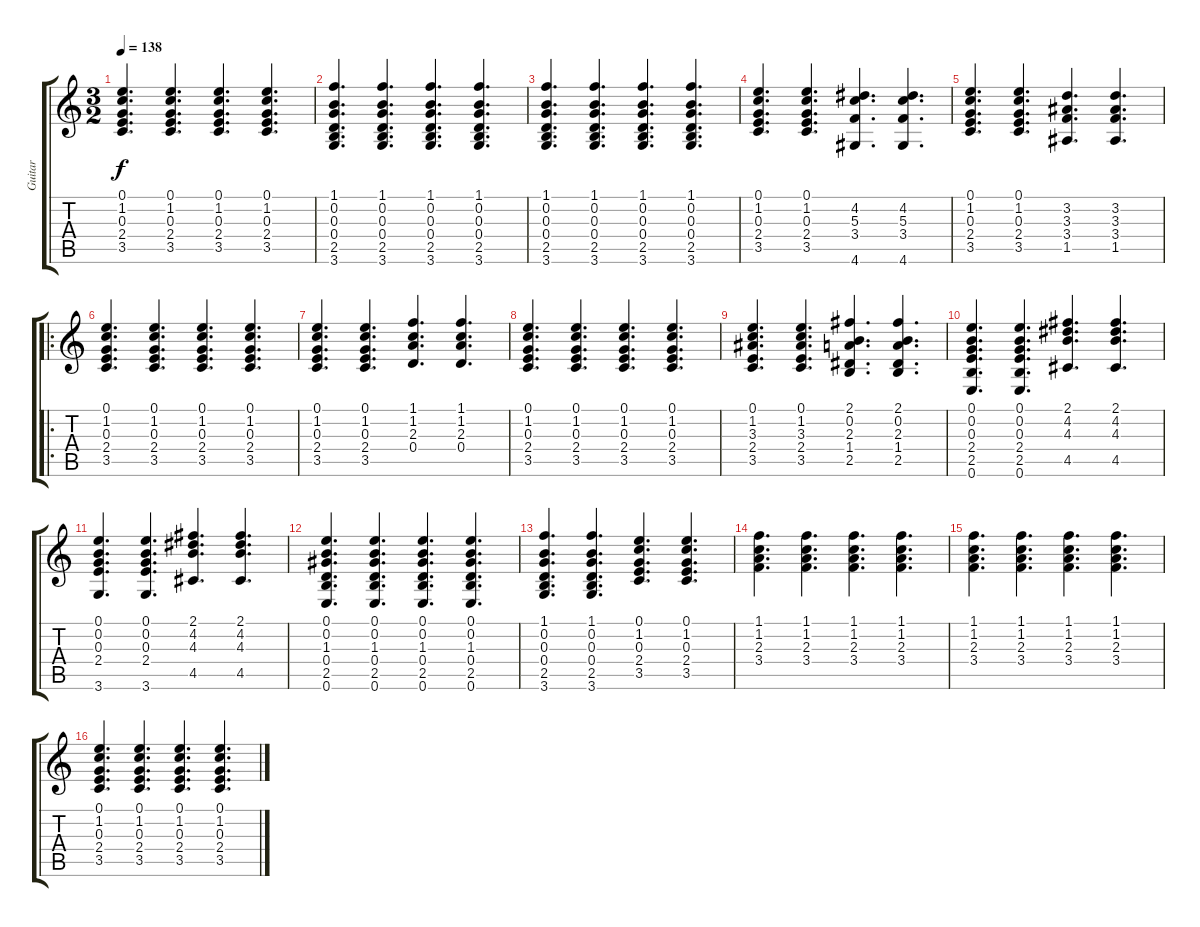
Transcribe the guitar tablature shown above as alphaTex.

\track ("Guitar" "Guitar") {instrument electricguitarjazz}
\staff {score tabs}
\tuning (E4 B3 G3 D3 A2 E2) {hide}
\ts (3 2)
\tempo 138
\clef g2
\ks c
(0.1 1.2 0.3 2.4 3.5).4{d dy f} (0.1 1.2 0.3 2.4 3.5).4{d} (0.1 1.2 0.3 2.4 3.5).4{d} (0.1 1.2 0.3 2.4 3.5).4{d} |
(1.1 0.2 0.3 0.4 2.5 3.6).4{d} (1.1 0.2 0.3 0.4 2.5 3.6).4{d} (1.1 0.2 0.3 0.4 2.5 3.6).4{d} (1.1 0.2 0.3 0.4 2.5 3.6).4{d} |
(1.1 0.2 0.3 0.4 2.5 3.6).4{d} (1.1 0.2 0.3 0.4 2.5 3.6).4{d} (1.1 0.2 0.3 0.4 2.5 3.6).4{d} (1.1 0.2 0.3 0.4 2.5 3.6).4{d} |
(0.1 1.2 0.3 2.4 3.5).4{d} (0.1 1.2 0.3 2.4 3.5).4{d} (4.2 5.3 3.4 4.6).4{d} (4.2 5.3 3.4 4.6).4{d} |
(0.1 1.2 0.3 2.4 3.5).4{d} (0.1 1.2 0.3 2.4 3.5).4{d} (3.2 3.3 3.4 1.5).4{d} (3.2 3.3 3.4 1.5).4{d} |
\ro
(0.1 1.2 0.3 2.4 3.5).4{d} (0.1 1.2 0.3 2.4 3.5).4{d} (0.1 1.2 0.3 2.4 3.5).4{d} (0.1 1.2 0.3 2.4 3.5).4{d} |
(0.1 1.2 0.3 2.4 3.5).4{d} (0.1 1.2 0.3 2.4 3.5).4{d} (1.1 1.2 2.3 0.4).4{d} (1.1 1.2 2.3 0.4).4{d} |
(0.1 1.2 0.3 2.4 3.5).4{d} (0.1 1.2 0.3 2.4 3.5).4{d} (0.1 1.2 0.3 2.4 3.5).4{d} (0.1 1.2 0.3 2.4 3.5).4{d} |
(0.1 1.2 3.3 2.4 3.5).4{d} (0.1 1.2 3.3 2.4 3.5).4{d} (2.1 0.2 2.3 1.4 2.5).4{d} (2.1 0.2 2.3 1.4 2.5).4{d} |
(0.1 0.2 0.3 2.4 2.5 0.6).4{d} (0.1 0.2 0.3 2.4 2.5 0.6).4{d} (2.1 4.2 4.3 4.5).4{d} (2.1 4.2 4.3 4.5).4{d} |
(0.1 0.2 0.3 2.4 3.6).4{d} (0.1 0.2 0.3 2.4 3.6).4{d} (2.1 4.2 4.3 4.5).4{d} (2.1 4.2 4.3 4.5).4{d} |
(0.1 0.2 1.3 0.4 2.5 0.6).4{d} (0.1 0.2 1.3 0.4 2.5 0.6).4{d} (0.1 0.2 1.3 0.4 2.5 0.6).4{d} (0.1 0.2 1.3 0.4 2.5 0.6).4{d} |
(1.1 0.2 0.3 0.4 2.5 3.6).4{d} (1.1 0.2 0.3 0.4 2.5 3.6).4{d} (0.1 1.2 0.3 2.4 3.5).4{d} (0.1 1.2 0.3 2.4 3.5).4{d} |
(1.1 1.2 2.3 3.4).4{d} (1.1 1.2 2.3 3.4).4{d} (1.1 1.2 2.3 3.4).4{d} (1.1 1.2 2.3 3.4).4{d} |
(1.1 1.2 2.3 3.4).4{d} (1.1 1.2 2.3 3.4).4{d} (1.1 1.2 2.3 3.4).4{d} (1.1 1.2 2.3 3.4).4{d} |
(0.1 1.2 0.3 2.4 3.5).4{d} (0.1 1.2 0.3 2.4 3.5).4{d} (0.1 1.2 0.3 2.4 3.5).4{d} (0.1 1.2 0.3 2.4 3.5).4{d}
